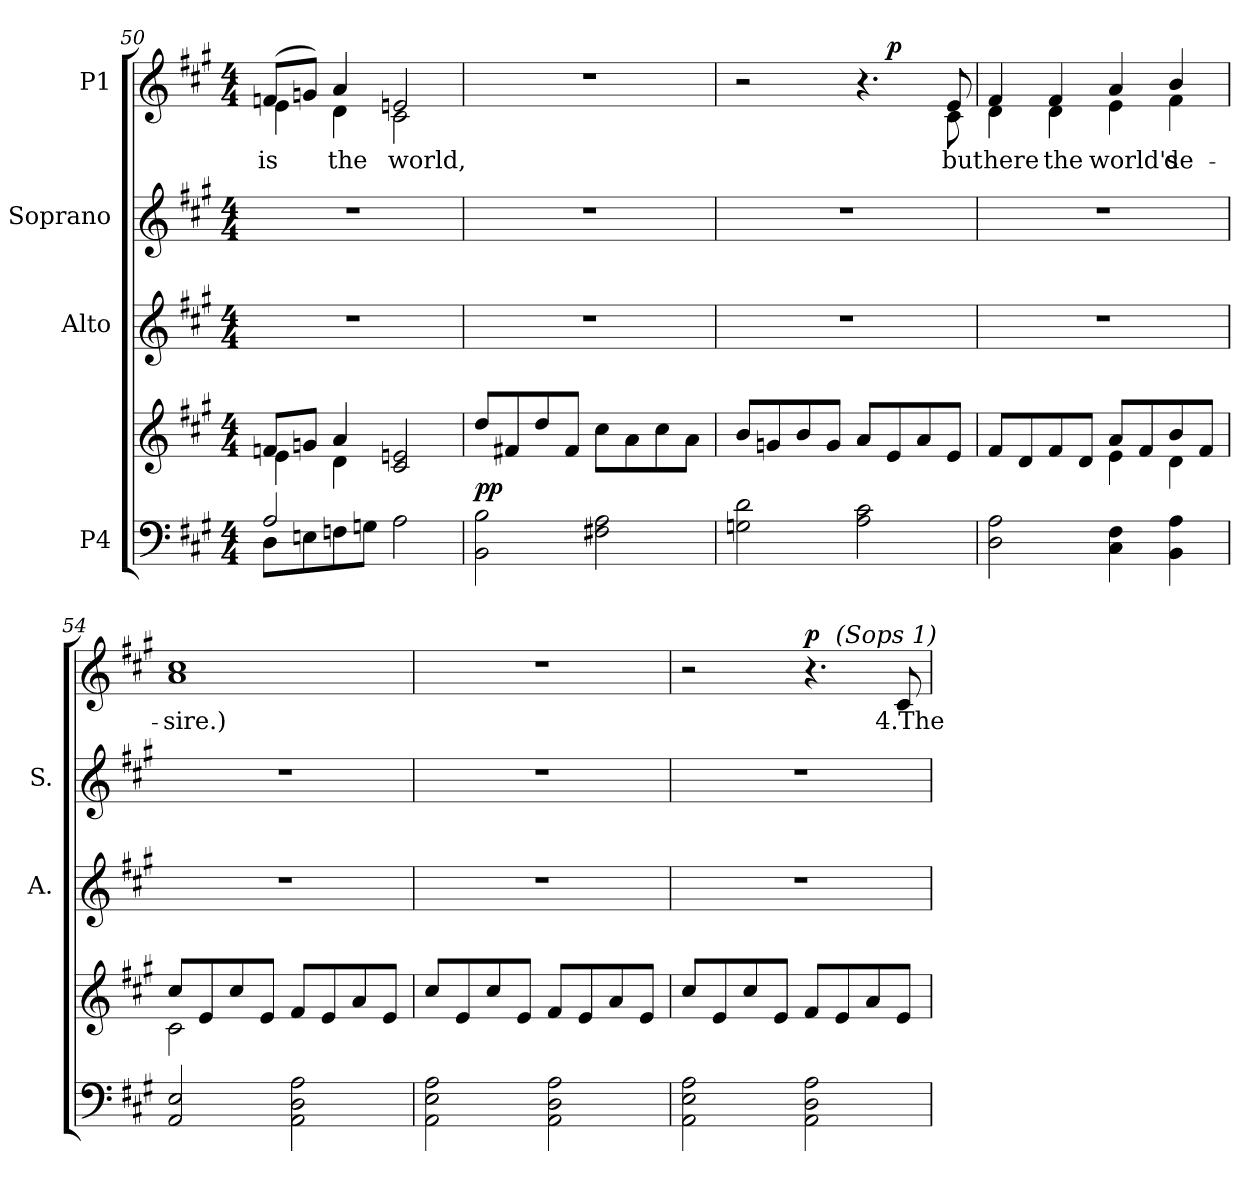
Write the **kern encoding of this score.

**kern	**kern	**dynam	**kern	**kern	**kern	**text	**dynam
*part4	*part4	*part4	*part3	*part2	*part1	*part1	*part1
*staff5	*staff4	*staff4/5	*staff3	*staff2	*staff1	*staff1	*staff1
*I"P4	*	*	*I"Alto	*I"Soprano	*I"P1	*	*
*	*	*	*I'A.	*I'S.	*	*	*
*clefF4	*clefG2	*	*clefG2	*clefG2	*clefG2	*	*
*k[f#c#g#]	*k[f#c#g#]	*	*k[f#c#g#]	*k[f#c#g#]	*k[f#c#g#]	*	*
*A:	*A:	*	*A:	*A:	*A:	*	*
*M4/4	*M4/4	*	*M4/4	*M4/4	*M4/4	*	*
=50	=50	=50	=50	=50	=50	=50	=50
*^	*^	*	*	*	*	*	*
!	!	!	!	!	!	!	!	!LO:LY:b:color=#000000	!
*	*	*	*	*	*	*	*^	*	*
2Ai/	8Di\L	8fni/L	4ei\	.	1r	1r	(8fni/L	4ei\	is	.
.	8Eni\	8gni/J	.	.	.	.	8gni/J)	.	.	.
!	!	!	!	!	!	!	!	!	!LO:LY:b:color=#000000	!
.	8Fni\	4ai/	4di\	.	.	.	4ai/	4di\	the	.
.	8Gni\J	.	.	.	.	.	.	.	.	.
!	!	!	!	!	!	!	!	!	!LO:LY:b:color=#000000	!
2Ai\	2ryy	2c#i/ 2eni	2ryy	.	.	.	2eni/	2c#i\	world,	.
*v	*v	*	*	*	*	*	*v	*v	*	*
*	*v	*v	*	*	*	*	*	*
=51	=51	=51	=51	=51	=51	=51	=51
2BBi\ 2Bi	8ddi/L	pp	1r	1r	1r	.	.
.	8f#Xi/	.	.	.	.	.	.
.	8ddi/	.	.	.	.	.	.
.	8f#i/J	.	.	.	.	.	.
2F#Xi\ 2Ai	8cc#i\L	.	.	.	.	.	.
.	8ai\	.	.	.	.	.	.
.	8cc#i\	.	.	.	.	.	.
.	8ai\J	.	.	.	.	.	.
!!LO:LB:g=z
=52	=52	=52	=52	=52	=52	=52	=52
*	*	*	*	*	*^	*	*
*	*	*	*	*	*	*^	*	*
2Gni\ 2di	8bi/L	.	1r	1r	2r	2..ryy	2ryy	.	.
.	8gni/	.	.	.	.	.	.	.	.
.	8bi/	.	.	.	.	.	.	.	.
.	8gi/J	.	.	.	.	.	.	.	.
2Ai\ 2c#i	8ai/L	.	.	.	4.r	.	8ryy	.	.
.	8ei/	.	.	.	.	.	4.ryy	.	p
.	8ai/	.	.	.	.	.	.	.	.
!	!	!	!	!	!	!	!	!LO:LY:b:color=#000000	!
.	8ei/J	.	.	.	8ei/	8c#i\	.	but	.
*	*	*	*	*	*v	*v	*v	*	*
=53	=53	=53	=53	=53	=53	=53	=53
*	*^	*	*	*	*	*	*
*	*	*	*	*	*	*^	*	*
*	*	*	*	*	*	*	*^	*	*
!	!	!	!	!	!	!	!	!	!LO:LY:b:color=#000000	!
*	*	*	*	*	*	*	*v	*v	*	*
2Di\ 2Ai	8f#i/L	2ryy	.	1r	1r	4f#i/	4di\	here	.
.	8di/	.	.	.	.	.	.	.	.
!	!	!	!	!	!	!	!	!LO:LY:b:color=#000000	!
.	8f#i/	.	.	.	.	4f#i/	4di\	the	.
.	8di/J	.	.	.	.	.	.	.	.
!	!	!	!	!	!	!	!	!LO:LY:b:color=#000000	!
4C#i\ 4F#i	8ai/L	4ei\	.	.	.	4ai/	4ei\	world's	.
.	8f#i/	.	.	.	.	.	.	.	.
!	!	!	!	!	!	!	!	!LO:LY:b:color=#000000	!
4BBi\ 4Ai	8bi/	4di\	.	.	.	4bi/	4f#i\	de-	.
.	8f#i/J	.	.	.	.	.	.	.	.
=54	=54	=54	=54	=54	=54	=54	=54	=54	=54
!	!	!	!	!	!	!	!	!LO:LY:b:color=#000000	!
2AAi/ 2Ei	8cc#i/L	2c#i\	.	1r	1r	1cc#i	1ai	-sire.)	.
.	8ei/	.	.	.	.	.	.	.	.
.	8cc#i/	.	.	.	.	.	.	.	.
.	8ei/J	.	.	.	.	.	.	.	.
2AAi\ 2Di 2Ai	8f#i/L	2ryy	.	.	.	.	.	.	.
.	8ei/	.	.	.	.	.	.	.	.
.	8ai/	.	.	.	.	.	.	.	.
.	8ei/J	.	.	.	.	.	.	.	.
*	*v	*v	*	*	*	*v	*v	*	*
!!LO:LB:g=z
=55	=55	=55	=55	=55	=55	=55	=55
2AAi\ 2Ei 2Ai	8cc#i/L	.	1r	1r	1r	.	.
.	8ei/	.	.	.	.	.	.
.	8cc#i/	.	.	.	.	.	.
.	8ei/J	.	.	.	.	.	.
2AAi\ 2Di 2Ai	8f#i/L	.	.	.	.	.	.
.	8ei/	.	.	.	.	.	.
.	8ai/	.	.	.	.	.	.
.	8ei/J	.	.	.	.	.	.
=56	=56	=56	=56	=56	=56	=56	=56
*	*	*	*	*	*^	*	*
2AAi\ 2Ei 2Ai	8cc#i/L	.	1r	1r	2r	2ryy	.	.
.	8ei/	.	.	.	.	.	.	.
.	8cc#i/	.	.	.	.	.	.	.
.	8ei/J	.	.	.	.	.	.	.
2AAi\ 2Di 2Ai	8f#i/L	.	.	.	4.r	8ryy	.	p
!	!	!	!	!	!	!LO:TX:a:i:t=(Sops 1)	!	!
.	8ei/	.	.	.	.	4.ryy	.	.
.	8ai/	.	.	.	.	.	.	.
!	!	!	!	!	!	!	!LO:LY:b:color=#000000	!
.	8ei/J	.	.	.	8c#i/	.	4.The	.
*	*	*	*	*	*v	*v	*	*
=	=	=	=	=	=	=	=
*-	*-	*-	*-	*-	*-	*-	*-
